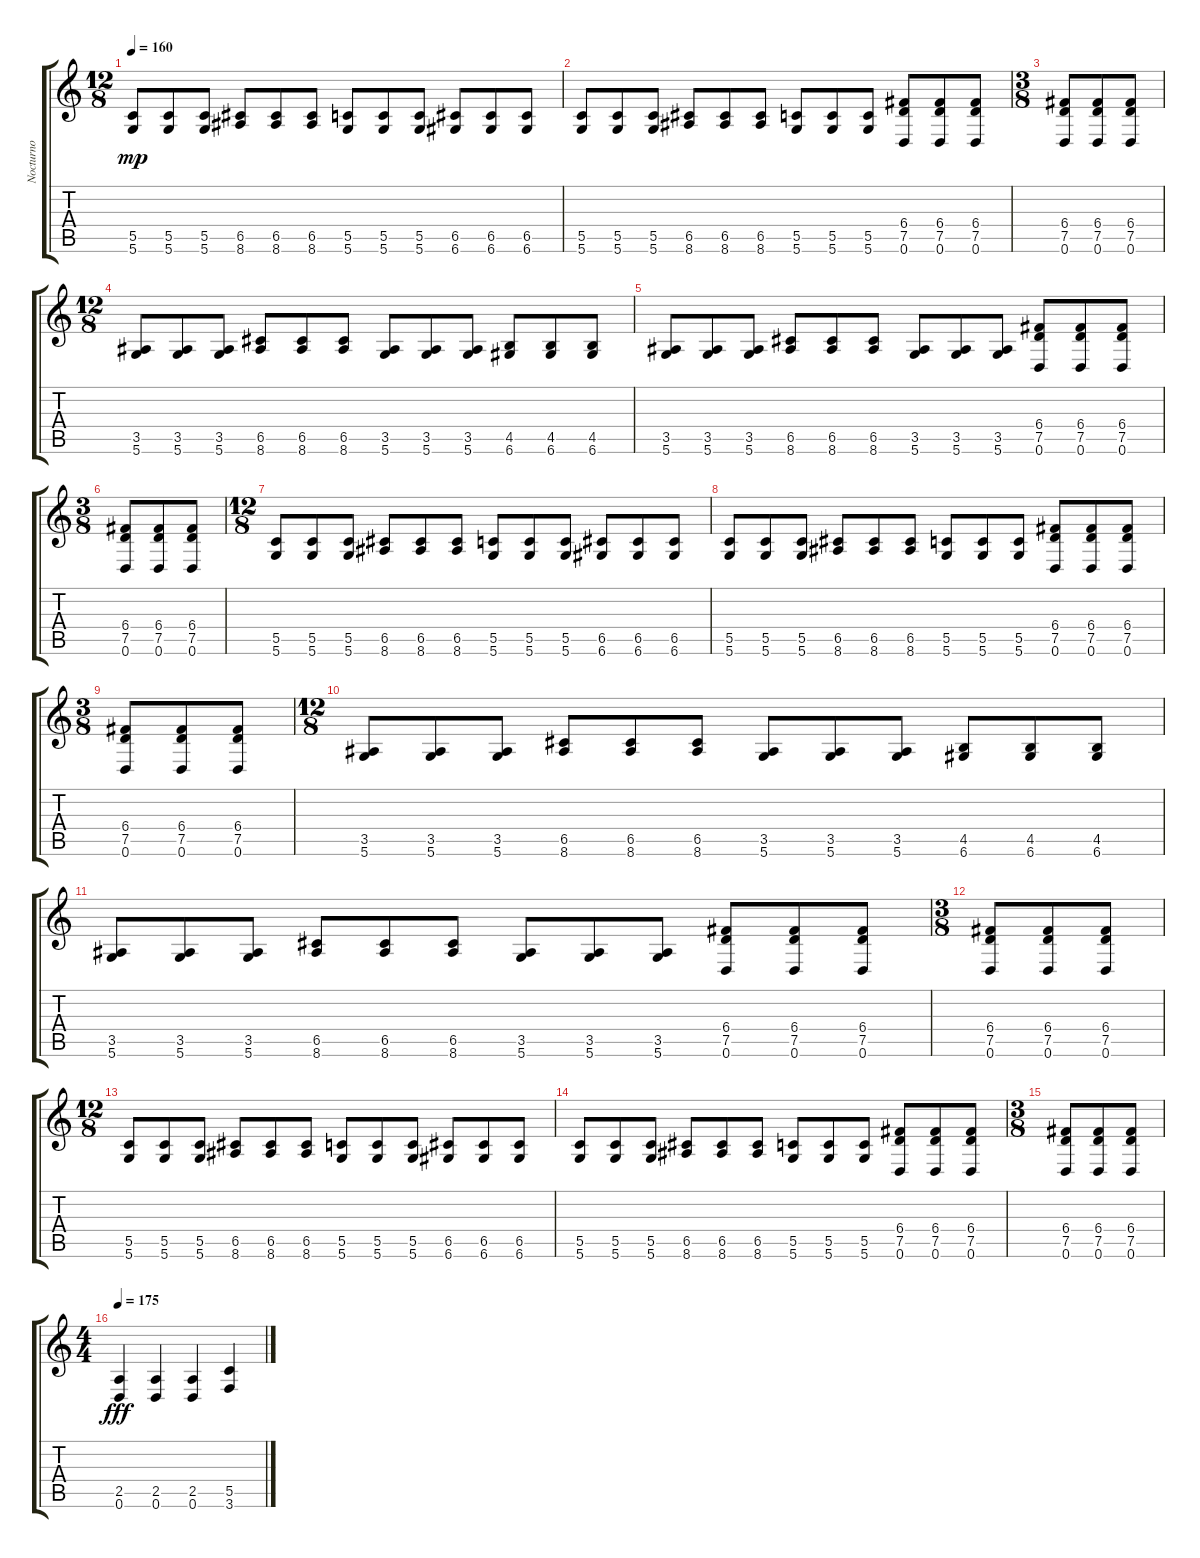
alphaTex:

\track ("Nocturno" "Nocturno") {instrument distortionguitar}
\staff {score tabs}
\tuning (D4 A3 F3 C3 G2 D2) {hide}
\ts (12 8)
\tempo 160
\clef g2
\ks c
(5.5 5.6).8{dy mp} (5.5 5.6).8 (5.5 5.6).8 (6.5 8.6).8 (6.5 8.6).8 (6.5 8.6).8 (5.5 5.6).8 (5.5 5.6).8 (5.5 5.6).8 (6.5 6.6).8 (6.5 6.6).8 (6.5 6.6).8 |
(5.5 5.6).8 (5.5 5.6).8 (5.5 5.6).8 (6.5 8.6).8 (6.5 8.6).8 (6.5 8.6).8 (5.5 5.6).8 (5.5 5.6).8 (5.5 5.6).8 (6.4 7.5 0.6).8 (6.4 7.5 0.6).8 (6.4 7.5 0.6).8 |
\ts (3 8)
(6.4 7.5 0.6).8 (6.4 7.5 0.6).8 (6.4 7.5 0.6).8 |
\ts (12 8)
(3.5 5.6).8 (3.5 5.6).8 (3.5 5.6).8 (6.5 8.6).8 (6.5 8.6).8 (6.5 8.6).8 (3.5 5.6).8 (3.5 5.6).8 (3.5 5.6).8 (4.5 6.6).8 (4.5 6.6).8 (4.5 6.6).8 |
(3.5 5.6).8 (3.5 5.6).8 (3.5 5.6).8 (6.5 8.6).8 (6.5 8.6).8 (6.5 8.6).8 (3.5 5.6).8 (3.5 5.6).8 (3.5 5.6).8 (6.4 7.5 0.6).8 (6.4 7.5 0.6).8 (6.4 7.5 0.6).8 |
\ts (3 8)
(6.4 7.5 0.6).8 (6.4 7.5 0.6).8 (6.4 7.5 0.6).8 |
\ts (12 8)
(5.5 5.6).8 (5.5 5.6).8 (5.5 5.6).8 (6.5 8.6).8 (6.5 8.6).8 (6.5 8.6).8 (5.5 5.6).8 (5.5 5.6).8 (5.5 5.6).8 (6.5 6.6).8 (6.5 6.6).8 (6.5 6.6).8 |
(5.5 5.6).8 (5.5 5.6).8 (5.5 5.6).8 (6.5 8.6).8 (6.5 8.6).8 (6.5 8.6).8 (5.5 5.6).8 (5.5 5.6).8 (5.5 5.6).8 (6.4 7.5 0.6).8 (6.4 7.5 0.6).8 (6.4 7.5 0.6).8 |
\ts (3 8)
(6.4 7.5 0.6).8 (6.4 7.5 0.6).8 (6.4 7.5 0.6).8 |
\ts (12 8)
(3.5 5.6).8 (3.5 5.6).8 (3.5 5.6).8 (6.5 8.6).8 (6.5 8.6).8 (6.5 8.6).8 (3.5 5.6).8 (3.5 5.6).8 (3.5 5.6).8 (4.5 6.6).8 (4.5 6.6).8 (4.5 6.6).8 |
(3.5 5.6).8 (3.5 5.6).8 (3.5 5.6).8 (6.5 8.6).8 (6.5 8.6).8 (6.5 8.6).8 (3.5 5.6).8 (3.5 5.6).8 (3.5 5.6).8 (6.4 7.5 0.6).8 (6.4 7.5 0.6).8 (6.4 7.5 0.6).8 |
\ts (3 8)
(6.4 7.5 0.6).8 (6.4 7.5 0.6).8 (6.4 7.5 0.6).8 |
\ts (12 8)
(5.5 5.6).8 (5.5 5.6).8 (5.5 5.6).8 (6.5 8.6).8 (6.5 8.6).8 (6.5 8.6).8 (5.5 5.6).8 (5.5 5.6).8 (5.5 5.6).8 (6.5 6.6).8 (6.5 6.6).8 (6.5 6.6).8 |
(5.5 5.6).8 (5.5 5.6).8 (5.5 5.6).8 (6.5 8.6).8 (6.5 8.6).8 (6.5 8.6).8 (5.5 5.6).8 (5.5 5.6).8 (5.5 5.6).8 (6.4 7.5 0.6).8 (6.4 7.5 0.6).8 (6.4 7.5 0.6).8 |
\ts (3 8)
(6.4 7.5 0.6).8 (6.4 7.5 0.6).8 (6.4 7.5 0.6).8 |
\ts (4 4)
\section ("" "")
\tempo 175
(2.5 0.6).4{dy fff} (2.5 0.6).4 (2.5 0.6).4 (5.5 3.6).4
